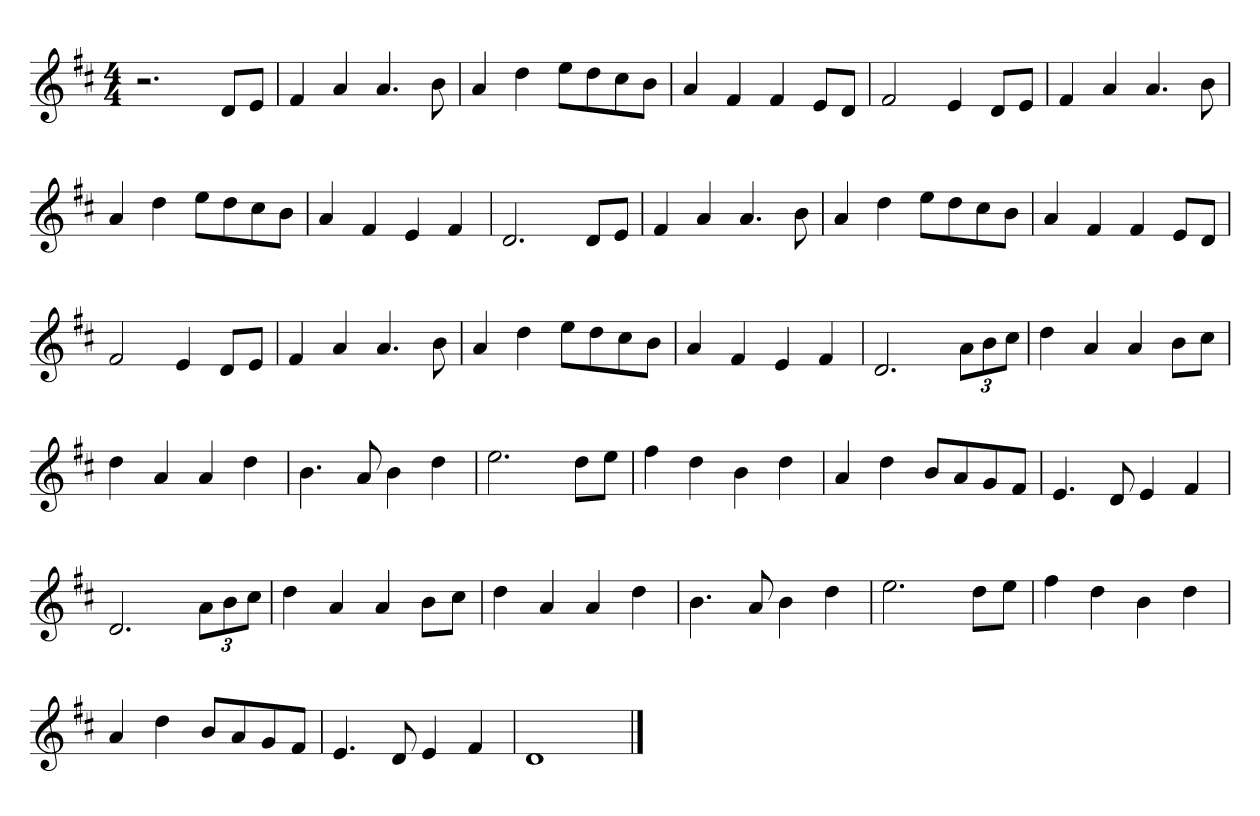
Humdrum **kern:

**kern
*part1
*staff1
*clefG2
*k[f#c#]
*M4/4
=
2.r
8d/L
8e/J
=
4f#/
4a/
4.a/
8b\
=
4a/
4dd\
8ee\L
8dd\
8cc#\
8b\J
=
4a/
4f#/
4f#/
8e/L
8d/J
=
2f#/
4e/
8d/L
8e/J
=
4f#/
4a/
4.a/
8b\
=
4a/
4dd\
8ee\L
8dd\
8cc#\
8b\J
=
4a/
4f#/
4e/
4f#/
=
2.d/
8d/L
8e/J
=
4f#/
4a/
4.a/
8b\
=
4a/
4dd\
8ee\L
8dd\
8cc#\
8b\J
=
4a/
4f#/
4f#/
8e/L
8d/J
=
2f#/
4e/
8d/L
8e/J
=
4f#/
4a/
4.a/
8b\
=
4a/
4dd\
8ee\L
8dd\
8cc#\
8b\J
=
4a/
4f#/
4e/
4f#/
=
2.d/
12a\L
12b\
12cc#\J
=
4dd\
4a/
4a/
8b\L
8cc#\J
=
4dd\
4a/
4a/
4dd\
=
4.b\
8a/
4b\
4dd\
=
2.ee\
8dd\L
8ee\J
=
4ff#\
4dd\
4b\
4dd\
=
4a/
4dd\
8b/L
8a/
8g/
8f#/J
=
4.e/
8d/
4e/
4f#/
=
2.d/
12a\L
12b\
12cc#\J
=
4dd\
4a/
4a/
8b\L
8cc#\J
=
4dd\
4a/
4a/
4dd\
=
4.b\
8a/
4b\
4dd\
=
2.ee\
8dd\L
8ee\J
=
4ff#\
4dd\
4b\
4dd\
=
4a/
4dd\
8b/L
8a/
8g/
8f#/J
=
4.e/
8d/
4e/
4f#/
=
1d
==
*-
